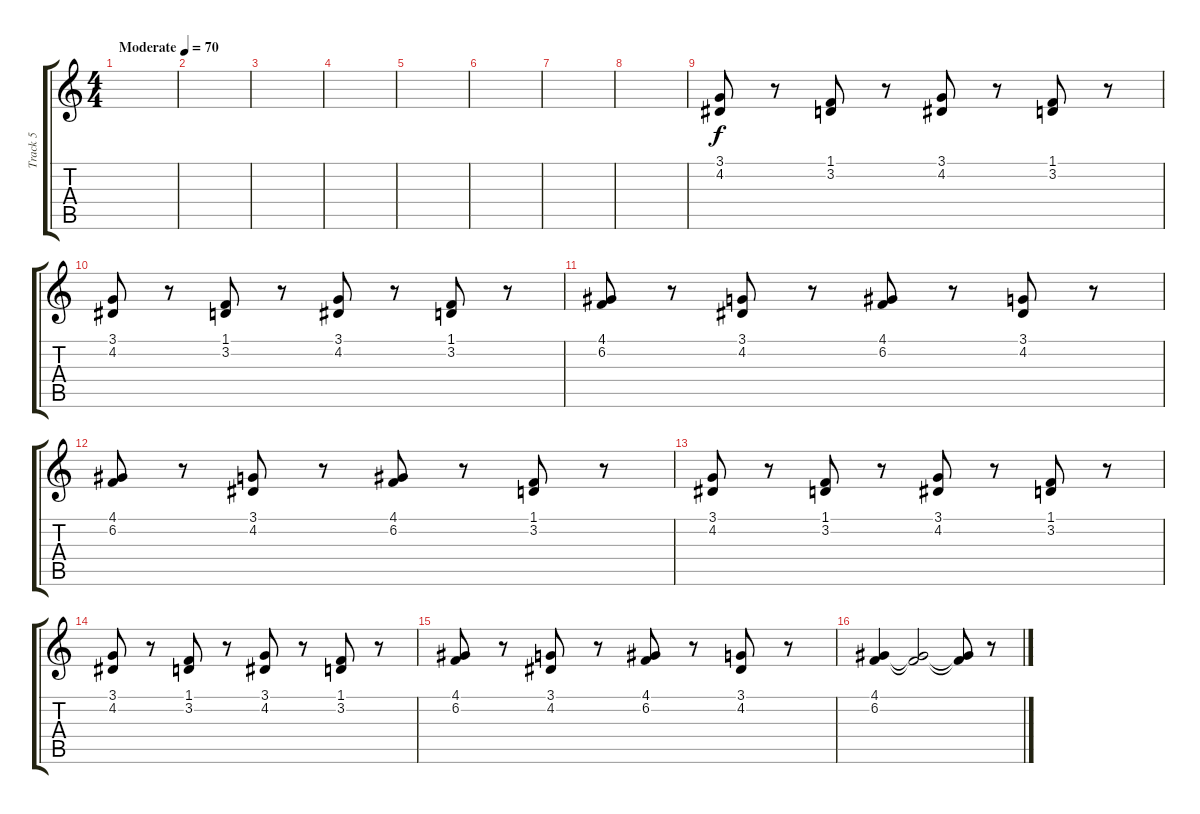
\track ("Track 5" "Track 5") {instrument clarinet}
\staff {score tabs}
\tuning (E4 B3 G3 D3 A2 E2) {hide}
\ts (4 4)
\tempo (70 "Moderate")
\clef g2
\ks c
|
|
|
|
|
|
|
|
(3.1 4.2).8 r.8 (1.1 3.2).8 r.8 (3.1 4.2).8 r.8 (1.1 3.2).8 r.8 |
(3.1 4.2).8 r.8 (1.1 3.2).8 r.8 (3.1 4.2).8 r.8 (1.1 3.2).8 r.8 |
(4.1 6.2).8 r.8 (3.1 4.2).8 r.8 (4.1 6.2).8 r.8 (3.1 4.2).8 r.8 |
(4.1 6.2).8 r.8 (3.1 4.2).8 r.8 (4.1 6.2).8 r.8 (1.1 3.2).8 r.8 |
(3.1 4.2).8 r.8 (1.1 3.2).8 r.8 (3.1 4.2).8 r.8 (1.1 3.2).8 r.8 |
(3.1 4.2).8 r.8 (1.1 3.2).8 r.8 (3.1 4.2).8 r.8 (1.1 3.2).8 r.8 |
(4.1 6.2).8 r.8 (3.1 4.2).8 r.8 (4.1 6.2).8 r.8 (3.1 4.2).8 r.8 |
(4.1 6.2).4 (4.1{t} 6.2{t}).2{volume 4} (4.1{t} 6.2{t}).8 r.8
